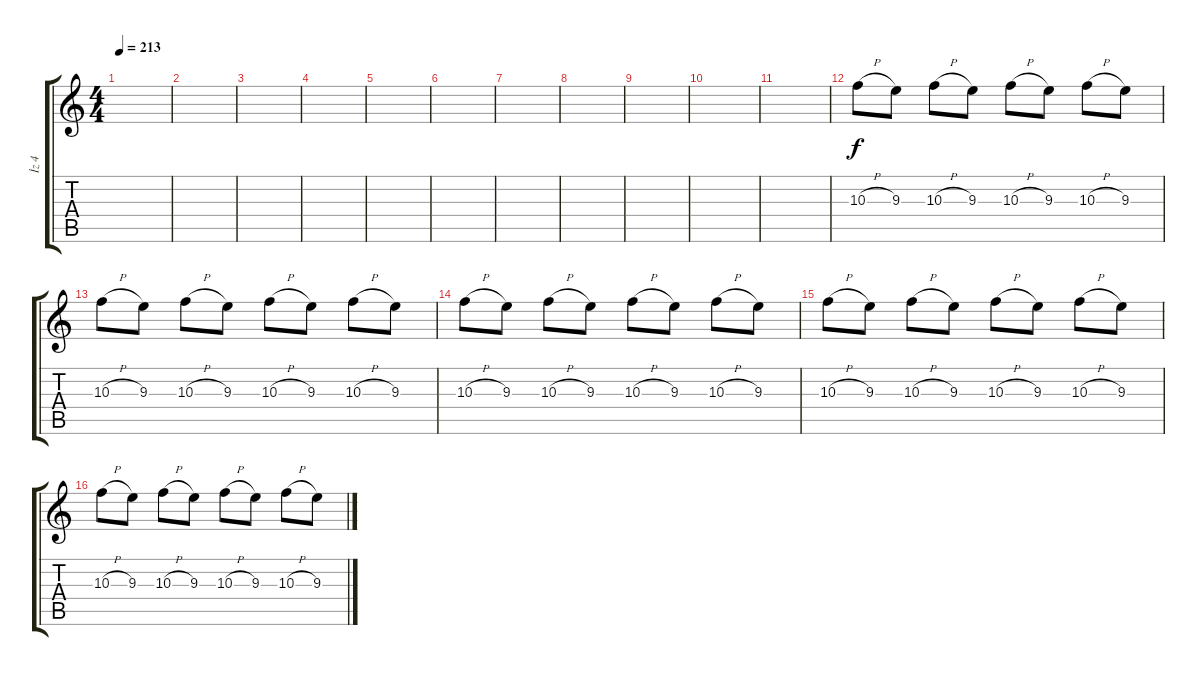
\track ("İz 4" "İz 4") {instrument distortionguitar}
\staff {score tabs}
\tuning (E4 B3 G3 D3 A2 E2) {hide}
\ts (4 4)
\tempo 213
\clef g2
\ks c
|
|
|
|
|
|
|
|
|
|
|
10.3{h}.8{volume 7} 9.3.8 10.3{h}.8 9.3.8 10.3{h}.8 9.3.8 10.3{h}.8 9.3.8 |
10.3{h}.8 9.3.8 10.3{h}.8 9.3.8 10.3{h}.8 9.3.8 10.3{h}.8 9.3.8 |
10.3{h}.8 9.3.8 10.3{h}.8 9.3.8 10.3{h}.8 9.3.8 10.3{h}.8 9.3.8 |
10.3{h}.8 9.3.8 10.3{h}.8 9.3.8 10.3{h}.8 9.3.8 10.3{h}.8 9.3.8 |
10.3{h}.8{volume 13} 9.3.8 10.3{h}.8 9.3.8 10.3{h}.8 9.3.8 10.3{h}.8 9.3.8
